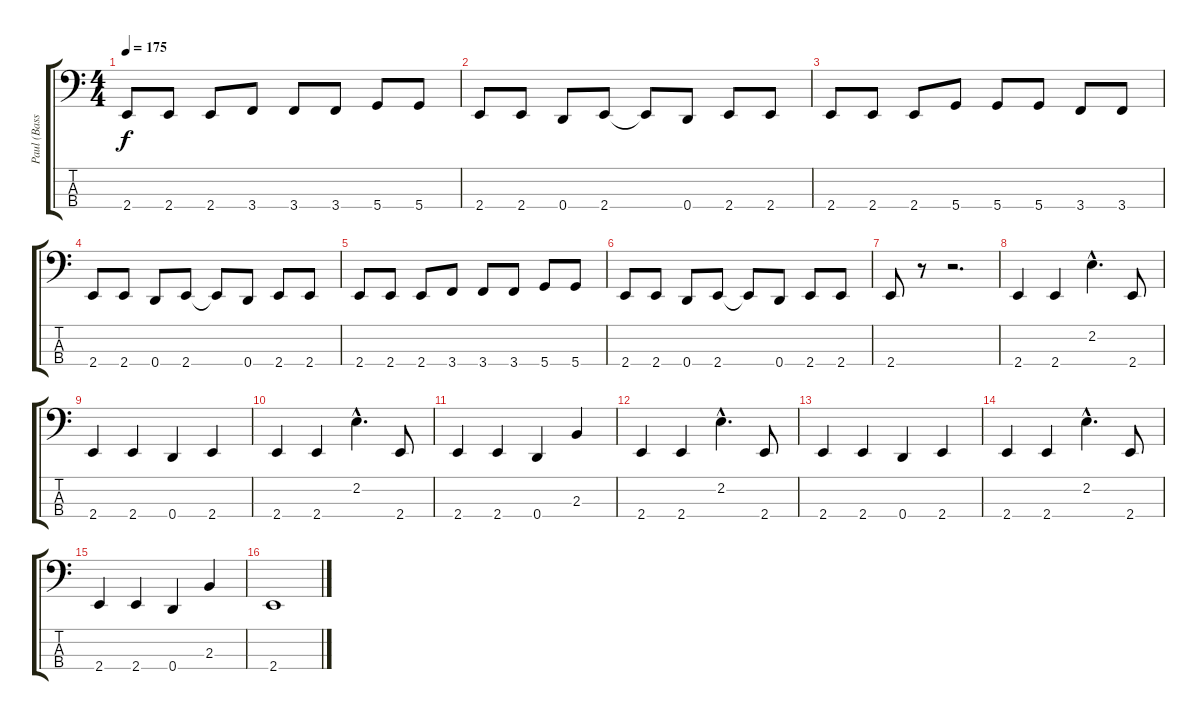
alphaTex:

\track ("Paul (Bass)" "Paul (Bass") {instrument electricbasspick}
\staff {score tabs}
\tuning (G2 D2 A1 D1) {hide}
\ts (4 4)
\tempo 175
\clef f4
\ks c
2.4.8{dy f} 2.4.8 2.4.8 3.4.8 3.4.8 3.4.8 5.4.8 5.4.8 |
2.4.8 2.4.8 0.4.8 2.4.8 2.4{t}.8 0.4.8 2.4.8 2.4.8 |
2.4.8 2.4.8 2.4.8 5.4.8 5.4.8 5.4.8 3.4.8 3.4.8 |
2.4.8 2.4.8 0.4.8 2.4.8 2.4{t}.8 0.4.8 2.4.8 2.4.8 |
2.4.8 2.4.8 2.4.8 3.4.8 3.4.8 3.4.8 5.4.8 5.4.8 |
2.4.8 2.4.8 0.4.8 2.4.8 2.4{t}.8 0.4.8 2.4.8 2.4.8 |
2.4.8 r.8 r.2{d} |
2.4.4 2.4.4 2.2{hac}.4{d} 2.4.8 |
2.4.4 2.4.4 0.4.4 2.4.4 |
2.4.4 2.4.4 2.2{hac}.4{d} 2.4.8 |
2.4.4 2.4.4 0.4.4 2.3.4 |
2.4.4 2.4.4 2.2{hac}.4{d} 2.4.8 |
2.4.4 2.4.4 0.4.4 2.4.4 |
2.4.4 2.4.4 2.2{hac}.4{d} 2.4.8 |
2.4.4 2.4.4 0.4.4 2.3.4 |
2.4.1
